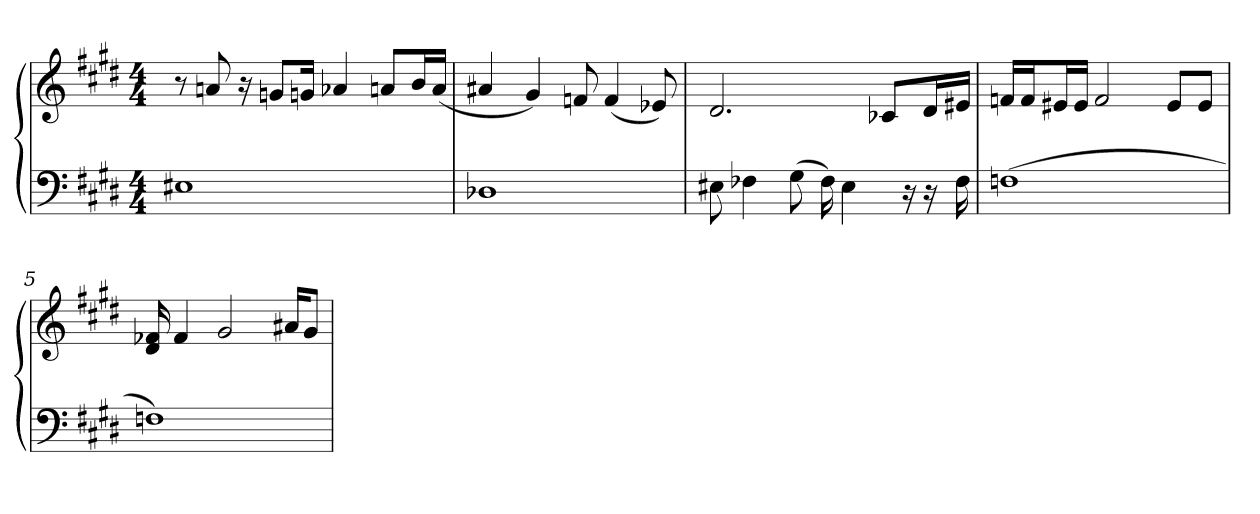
**kern	**kern
*part1	*part1
*staff2	*staff1
*clefF4	*clefG2
*k[f#c#g#d#]	*k[f#c#g#d#]
*M4/4	*M4/4
=1	=1
1E#X	8r
.	8an
.	16r
.	8gn/L
.	16gn/Jk
.	4a-X
.	8an/L
.	16b/L
.	(16a/JJ
=2	=2
1D-X	4a#X
.	4g#)
.	8fn
.	(4f
.	8e-X)
=3	=3
8E#X	2.d#
4F-X	.
(8G#	.
16F-)	.
4E#	.
.	8c-X/L
16r	.
16r	16d#/L
16F-	16e#X/JJ
=4	=4
(1Fn	16fn/LL
.	16f/J
.	16e#X/L
.	16e#/JJ
.	2f
.	8e#/L
.	8e#/J
=5	=5
1Fn)	16d# 16f-X
.	4f-
.	2g#
.	16a#X/KL
.	8g#/J
=	=
*-	*-
